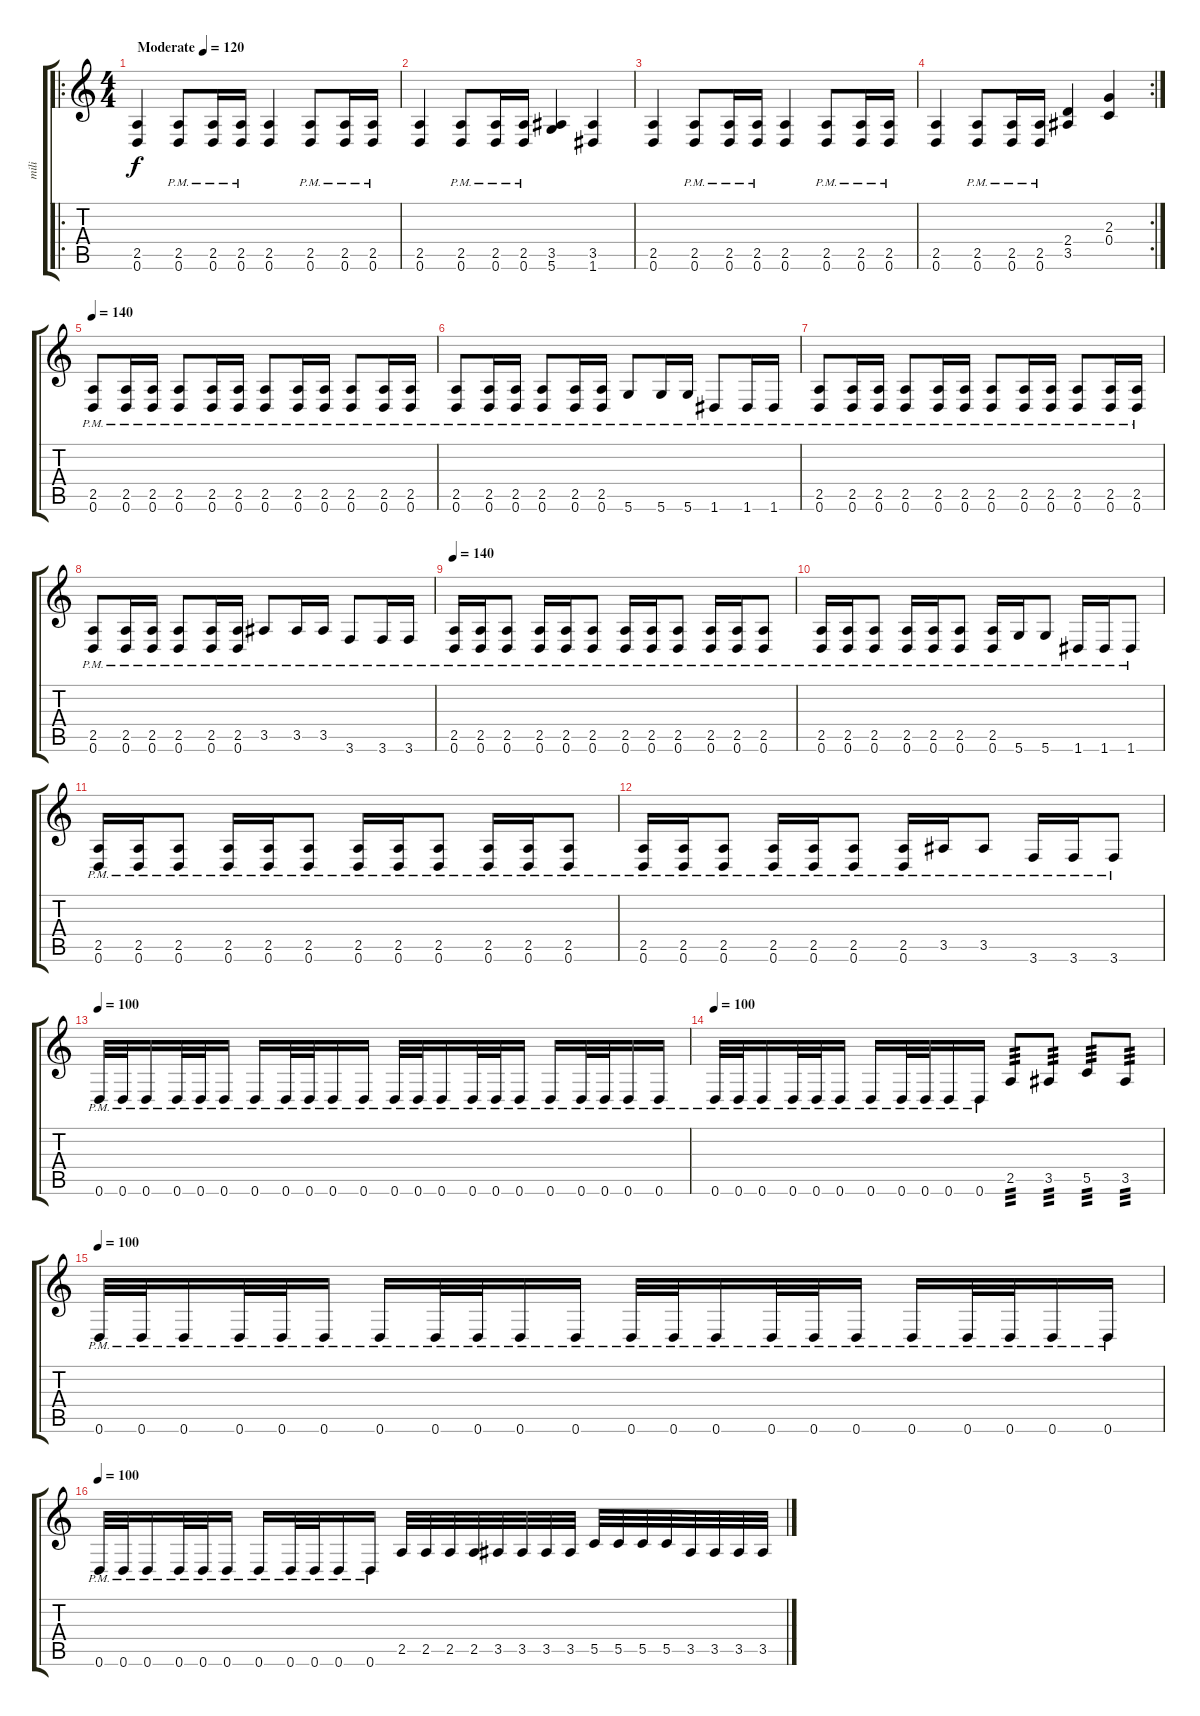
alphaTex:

\track ("mili" "mili") {instrument distortionguitar}
\staff {score tabs}
\tuning (D4 A3 F3 C3 G2 D2) {hide}
\ro
\ts (4 4)
\tempo (120 "Moderate")
\tempo 140
\tempo (120 "Moderate")
\clef g2
\ks c
(2.5 0.6).4{dy f instrument distortionguitar} (2.5{pm} 0.6{pm}).8 (2.5{pm} 0.6{pm}).16 (2.5{pm} 0.6{pm}).16 (2.5 0.6).4 (2.5{pm} 0.6{pm}).8 (2.5{pm} 0.6{pm}).16 (2.5{pm} 0.6{pm}).16 |
(2.5 0.6).4 (2.5{pm} 0.6{pm}).8 (2.5{pm} 0.6{pm}).16 (2.5{pm} 0.6{pm}).16 (3.5 5.6).4 (3.5 1.6).4 |
(2.5 0.6).4 (2.5{pm} 0.6{pm}).8 (2.5{pm} 0.6{pm}).16 (2.5{pm} 0.6{pm}).16 (2.5 0.6).4 (2.5{pm} 0.6{pm}).8 (2.5{pm} 0.6{pm}).16 (2.5{pm} 0.6{pm}).16 |
\rc 2
(2.5 0.6).4 (2.5{pm} 0.6{pm}).8 (2.5{pm} 0.6{pm}).16 (2.5{pm} 0.6{pm}).16 (2.4 3.5).4 (2.3 0.4).4 |
\tempo 140
(2.5{pm} 0.6{pm}).8 (2.5{pm} 0.6{pm}).16 (2.5{pm} 0.6{pm}).16 (2.5{pm} 0.6{pm}).8 (2.5{pm} 0.6{pm}).16 (2.5{pm} 0.6{pm}).16 (2.5{pm} 0.6{pm}).8 (2.5{pm} 0.6{pm}).16 (2.5{pm} 0.6{pm}).16 (2.5{pm} 0.6{pm}).8 (2.5{pm} 0.6{pm}).16 (2.5{pm} 0.6{pm}).16 |
(2.5{pm} 0.6{pm}).8 (2.5{pm} 0.6{pm}).16 (2.5{pm} 0.6{pm}).16 (2.5{pm} 0.6{pm}).8 (2.5{pm} 0.6{pm}).16 (2.5{pm} 0.6{pm}).16 5.6{pm}.8 5.6{pm}.16 5.6{pm}.16 1.6{pm}.8 1.6{pm}.16 1.6{pm}.16 |
(2.5{pm} 0.6{pm}).8 (2.5{pm} 0.6{pm}).16 (2.5{pm} 0.6{pm}).16 (2.5{pm} 0.6{pm}).8 (2.5{pm} 0.6{pm}).16 (2.5{pm} 0.6{pm}).16 (2.5{pm} 0.6{pm}).8 (2.5{pm} 0.6{pm}).16 (2.5{pm} 0.6{pm}).16 (2.5{pm} 0.6{pm}).8 (2.5{pm} 0.6{pm}).16 (2.5{pm} 0.6{pm}).16 |
(2.5{pm} 0.6{pm}).8 (2.5{pm} 0.6{pm}).16 (2.5{pm} 0.6{pm}).16 (2.5{pm} 0.6{pm}).8 (2.5{pm} 0.6{pm}).16 (2.5{pm} 0.6{pm}).16 3.5{pm}.8 3.5{pm}.16 3.5{pm}.16 3.6{pm}.8 3.6{pm}.16 3.6{pm}.16 |
\tempo 140
(2.5{pm} 0.6{pm}).16 (2.5{pm} 0.6{pm}).16 (2.5{pm} 0.6{pm}).8 (2.5{pm} 0.6{pm}).16 (2.5{pm} 0.6{pm}).16 (2.5{pm} 0.6{pm}).8 (2.5{pm} 0.6{pm}).16 (2.5{pm} 0.6{pm}).16 (2.5{pm} 0.6{pm}).8 (2.5{pm} 0.6{pm}).16 (2.5{pm} 0.6{pm}).16 (2.5{pm} 0.6{pm}).8 |
(2.5{pm} 0.6{pm}).16 (2.5{pm} 0.6{pm}).16 (2.5{pm} 0.6{pm}).8 (2.5{pm} 0.6{pm}).16 (2.5{pm} 0.6{pm}).16 (2.5{pm} 0.6{pm}).8 (2.5{pm} 0.6{pm}).16 5.6{pm}.16 5.6{pm}.8 1.6{pm}.16 1.6{pm}.16 1.6{pm}.8 |
(2.5{pm} 0.6{pm}).16 (2.5{pm} 0.6{pm}).16 (2.5{pm} 0.6{pm}).8 (2.5{pm} 0.6{pm}).16 (2.5{pm} 0.6{pm}).16 (2.5{pm} 0.6{pm}).8 (2.5{pm} 0.6{pm}).16 (2.5{pm} 0.6{pm}).16 (2.5{pm} 0.6{pm}).8 (2.5{pm} 0.6{pm}).16 (2.5{pm} 0.6{pm}).16 (2.5{pm} 0.6{pm}).8 |
(2.5{pm} 0.6{pm}).16 (2.5{pm} 0.6{pm}).16 (2.5{pm} 0.6{pm}).8 (2.5{pm} 0.6{pm}).16 (2.5{pm} 0.6{pm}).16 (2.5{pm} 0.6{pm}).8 (2.5{pm} 0.6{pm}).16 3.5{pm}.16 3.5{pm}.8 3.6{pm}.16 3.6{pm}.16 3.6{pm}.8 |
\tempo 100
0.6{pm}.32 0.6{pm}.32 0.6{pm}.16 0.6{pm}.32 0.6{pm}.32 0.6{pm}.16 0.6{pm}.16 0.6{pm}.32 0.6{pm}.32 0.6{pm}.16 0.6{pm}.16 0.6{pm}.32 0.6{pm}.32 0.6{pm}.16 0.6{pm}.32 0.6{pm}.32 0.6{pm}.16 0.6{pm}.16 0.6{pm}.32 0.6{pm}.32 0.6{pm}.16 0.6{pm}.16 |
\tempo 100
0.6{pm}.32 0.6{pm}.32 0.6{pm}.16 0.6{pm}.32 0.6{pm}.32 0.6{pm}.16 0.6{pm}.16 0.6{pm}.32 0.6{pm}.32 0.6{pm}.16 0.6{pm}.16 2.5.8{tp 3} 3.5.8{tp 3} 5.5.8{tp 3} 3.5.8{tp 3} |
\tempo 100
0.6{pm}.32 0.6{pm}.32 0.6{pm}.16 0.6{pm}.32 0.6{pm}.32 0.6{pm}.16 0.6{pm}.16 0.6{pm}.32 0.6{pm}.32 0.6{pm}.16 0.6{pm}.16 0.6{pm}.32 0.6{pm}.32 0.6{pm}.16 0.6{pm}.32 0.6{pm}.32 0.6{pm}.16 0.6{pm}.16 0.6{pm}.32 0.6{pm}.32 0.6{pm}.16 0.6{pm}.16 |
\tempo 100
0.6{pm}.32 0.6{pm}.32 0.6{pm}.16 0.6{pm}.32 0.6{pm}.32 0.6{pm}.16 0.6{pm}.16 0.6{pm}.32 0.6{pm}.32 0.6{pm}.16 0.6{pm}.16 2.5.32 2.5.32 2.5.32 2.5.32 3.5.32 3.5.32 3.5.32 3.5.32 5.5.32 5.5.32 5.5.32 5.5.32 3.5.32 3.5.32 3.5.32 3.5.32
